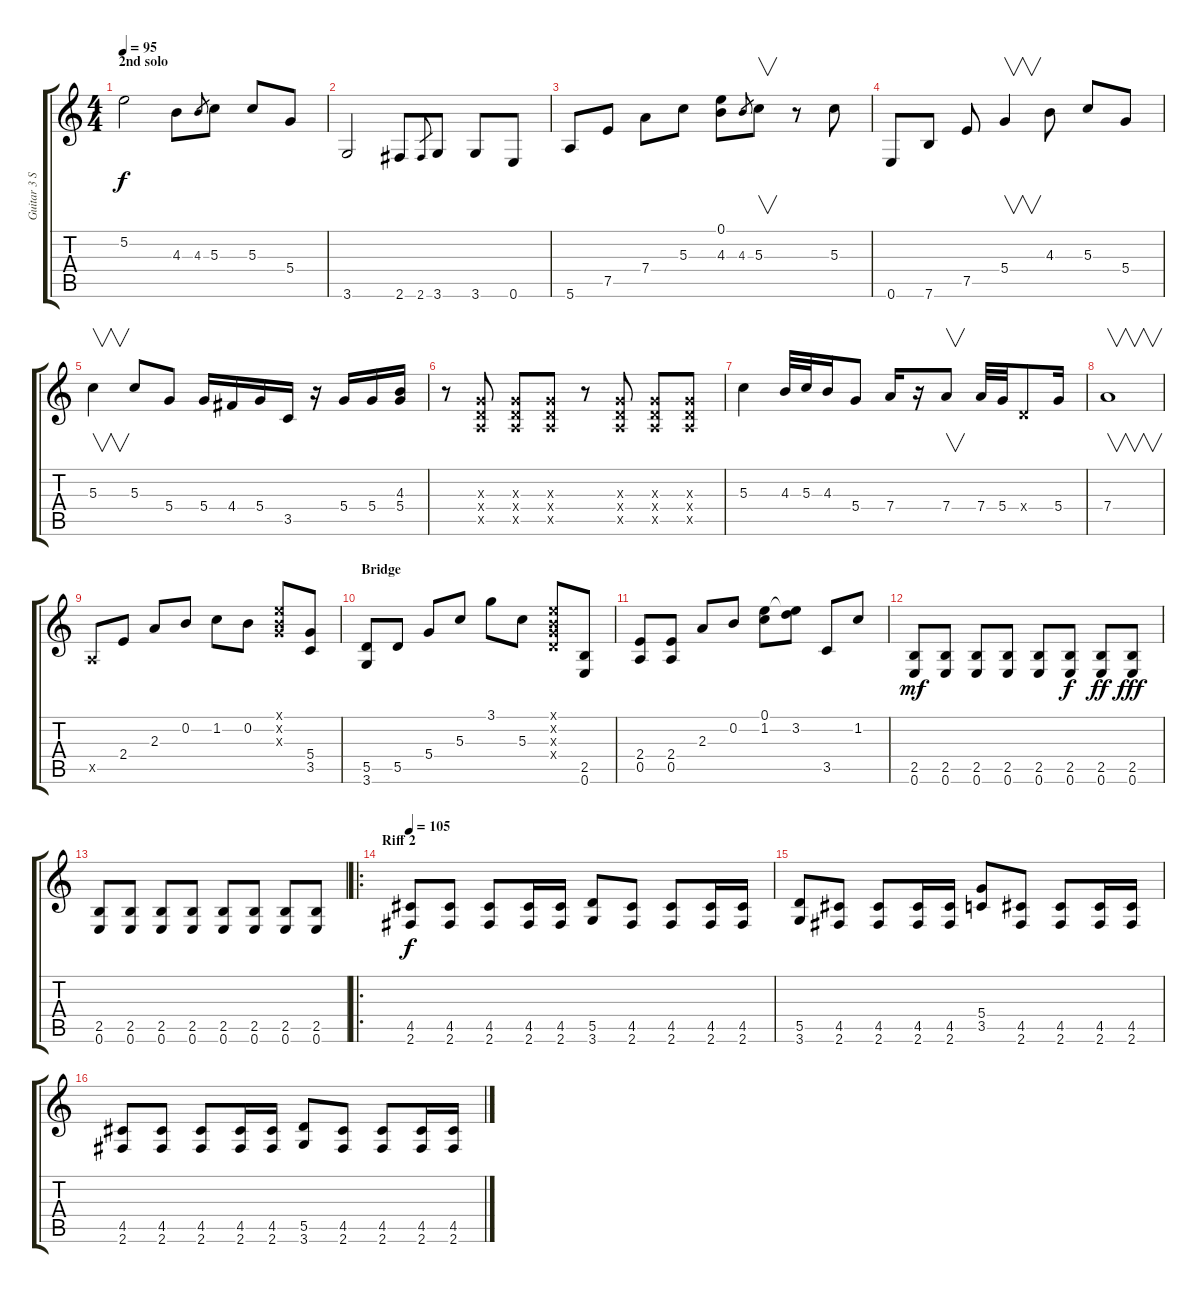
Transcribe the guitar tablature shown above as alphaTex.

\track ("Guitar 3 Solo" "Guitar 3 S") {instrument overdrivenguitar}
\staff {score tabs}
\tuning (E4 B3 G3 D3 A2 E2) {hide}
\ts (4 4)
\section ("" "2nd solo")
\tempo 95
\clef g2
\ks c
5.2.2{dy f} 4.3.8 4.3.8{gr} 5.3.8 5.3.8 5.4.8 |
3.6.2 2.6.8 2.6.8{gr} 3.6.8 3.6.8 0.6.8 |
5.6.8 7.5.8 7.4.8 5.3.8 (0.1 4.3).8 4.3.8{gr} 5.3.8{v} r.8 5.3.8 |
0.6.8 7.6.8 7.5.8 5.4.4{v} 4.3.8 5.3.8 5.4.8 |
5.3.4{v} 5.3.8 5.4.8 5.4.16 4.4.16 5.4.16 3.5.16 r.16 5.4.16 5.4.16 (4.3 5.4).16 |
r.8 (0.3{x} 0.4{x} 0.5{x}).8 (0.3{x} 0.4{x} 0.5{x}).8 (0.3{x} 0.4{x} 0.5{x}).8 r.8 (0.3{x} 0.4{x} 0.5{x}).8 (0.3{x} 0.4{x} 0.5{x}).8 (0.3{x} 0.4{x} 0.5{x}).8 |
5.3.4 4.3.32 5.3.32 4.3.16 5.4.8 7.4.16 r.16 7.4.8{v} 7.4.32 5.4.32 0.4{x}.8 5.4.16 |
7.4.1{v} |
0.5{x}.8 2.4.8 2.3.8 0.2.8 1.2.8 0.2.8 (0.1{x} 0.2{x} 0.3{x}).8 (5.4 3.5).8 |
\section ("" "Bridge")
(5.5 3.6).8 5.5.8 5.4.8 5.3.8 3.1.8 5.3.8 (0.1{x} 0.2{x} 0.3{x} 0.4{x}).8 (2.5 0.6).8 |
(2.4 0.5).8 (2.4 0.5).8 2.3.8 0.2.8 (0.1 1.2).8 (0.1{t} 3.2).8 3.5.8 1.2.8 |
(2.5 0.6).8{dy mf} (2.5 0.6).8 (2.5 0.6).8 (2.5 0.6).8 (2.5 0.6).8{instrument distortionguitar} (2.5 0.6).8{dy f} (2.5 0.6).8{dy ff} (2.5 0.6).8{dy fff} |
(2.5 0.6).8 (2.5 0.6).8 (2.5 0.6).8 (2.5 0.6).8 (2.5 0.6).8 (2.5 0.6).8 (2.5 0.6).8 (2.5 0.6).8 |
\ro
\section ("" "Riff 2")
\tempo 105
(4.5 2.6).8{dy f} (4.5 2.6).8 (4.5 2.6).8 (4.5 2.6).16 (4.5 2.6).16 (5.5 3.6).8 (4.5 2.6).8 (4.5 2.6).8 (4.5 2.6).16 (4.5 2.6).16 |
(5.5 3.6).8 (4.5 2.6).8 (4.5 2.6).8 (4.5 2.6).16 (4.5 2.6).16 (5.4 3.5).8 (4.5 2.6).8 (4.5 2.6).8 (4.5 2.6).16 (4.5 2.6).16 |
(4.5 2.6).8 (4.5 2.6).8 (4.5 2.6).8 (4.5 2.6).16 (4.5 2.6).16 (5.5 3.6).8 (4.5 2.6).8 (4.5 2.6).8 (4.5 2.6).16 (4.5 2.6).16
